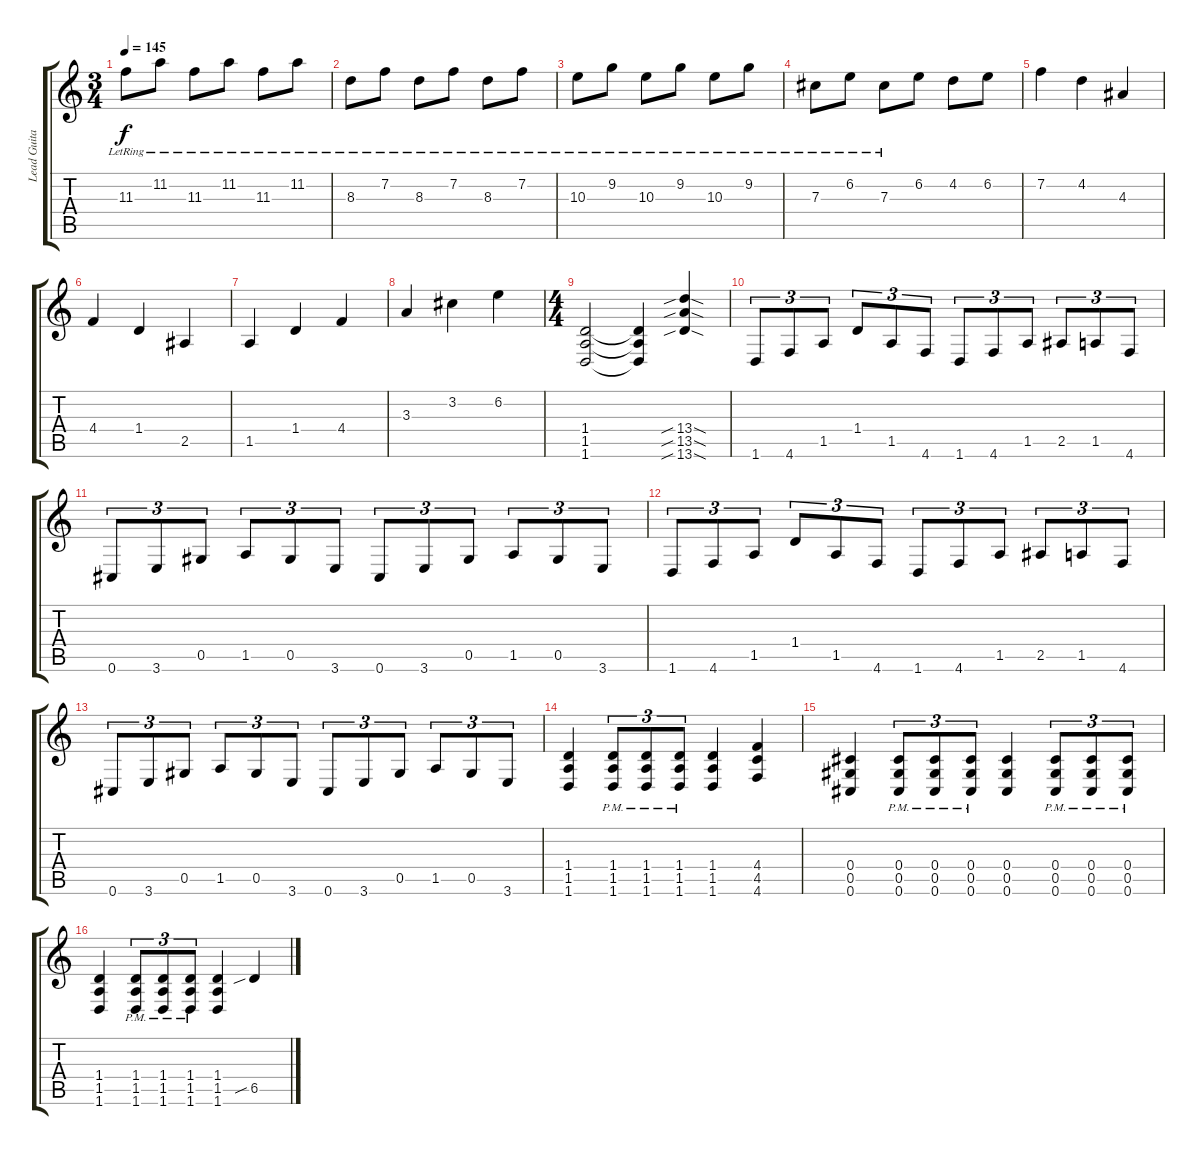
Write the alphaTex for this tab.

\track ("Lead Guitar" "Lead Guita") {instrument distortionguitar}
\staff {score tabs}
\tuning (Eb4 Bb3 Gb3 Db3 Ab2 Db2) {hide}
\ts (3 4)
\tempo 145
\clef g2
\ks c
11.3{lr}.8{dy f} 11.2{lr}.8 11.3{lr}.8 11.2{lr}.8 11.3{lr}.8 11.2{lr}.8 |
8.3{lr}.8 7.2{lr}.8 8.3{lr}.8 7.2{lr}.8 8.3{lr}.8 7.2{lr}.8 |
10.3{lr}.8 9.2{lr}.8 10.3{lr}.8 9.2{lr}.8 10.3{lr}.8 9.2{lr}.8 |
7.3{lr}.8 6.2{lr}.8 7.3{lr}.8 6.2.8 4.2.8 6.2.8 |
7.2.4 4.2.4 4.3.4 |
4.4.4 1.4.4 2.5.4 |
1.5.4 1.4.4 4.4.4 |
3.3.4 3.2.4 6.2.4 |
\ts (4 4)
(1.4 1.5 1.6).2{instrument distortionguitar} (1.4{t} 1.5{t} 1.6{t}).4 (13.4{sib sod} 13.5{sib sod} 13.6{sib sod}).4 |
1.6.8{tu (3 2)} 4.6.8{tu (3 2)} 1.5.8{tu (3 2)} 1.4.8{tu (3 2)} 1.5.8{tu (3 2)} 4.6.8{tu (3 2)} 1.6.8{tu (3 2)} 4.6.8{tu (3 2)} 1.5.8{tu (3 2)} 2.5.8{tu (3 2)} 1.5.8{tu (3 2)} 4.6.8{tu (3 2)} |
0.6.8{tu (3 2)} 3.6.8{tu (3 2)} 0.5.8{tu (3 2)} 1.5.8{tu (3 2)} 0.5.8{tu (3 2)} 3.6.8{tu (3 2)} 0.6.8{tu (3 2)} 3.6.8{tu (3 2)} 0.5.8{tu (3 2)} 1.5.8{tu (3 2)} 0.5.8{tu (3 2)} 3.6.8{tu (3 2)} |
1.6.8{tu (3 2)} 4.6.8{tu (3 2)} 1.5.8{tu (3 2)} 1.4.8{tu (3 2)} 1.5.8{tu (3 2)} 4.6.8{tu (3 2)} 1.6.8{tu (3 2)} 4.6.8{tu (3 2)} 1.5.8{tu (3 2)} 2.5.8{tu (3 2)} 1.5.8{tu (3 2)} 4.6.8{tu (3 2)} |
0.6.8{tu (3 2)} 3.6.8{tu (3 2)} 0.5.8{tu (3 2)} 1.5.8{tu (3 2)} 0.5.8{tu (3 2)} 3.6.8{tu (3 2)} 0.6.8{tu (3 2)} 3.6.8{tu (3 2)} 0.5.8{tu (3 2)} 1.5.8{tu (3 2)} 0.5.8{tu (3 2)} 3.6.8{tu (3 2)} |
(1.4 1.5 1.6).4 (1.4{pm} 1.5{pm} 1.6{pm}).8{tu (3 2)} (1.4{pm} 1.5{pm} 1.6{pm}).8{tu (3 2)} (1.4{pm} 1.5{pm} 1.6{pm}).8{tu (3 2)} (1.4 1.5 1.6).4 (4.4 4.5 4.6).4 |
(0.4 0.5 0.6).4 (0.4{pm} 0.5{pm} 0.6{pm}).8{tu (3 2)} (0.4{pm} 0.5{pm} 0.6{pm}).8{tu (3 2)} (0.4{pm} 0.5{pm} 0.6{pm}).8{tu (3 2)} (0.4 0.5 0.6).4 (0.4{pm} 0.5{pm} 0.6{pm}).8{tu (3 2)} (0.4{pm} 0.5{pm} 0.6{pm}).8{tu (3 2)} (0.4{pm} 0.5{pm} 0.6{pm}).8{tu (3 2)} |
(1.4 1.5 1.6).4 (1.4{pm} 1.5{pm} 1.6{pm}).8{tu (3 2)} (1.4{pm} 1.5{pm} 1.6{pm}).8{tu (3 2)} (1.4{pm} 1.5{pm} 1.6{pm}).8{tu (3 2)} (1.4 1.5 1.6).4 6.5{sib}.4
